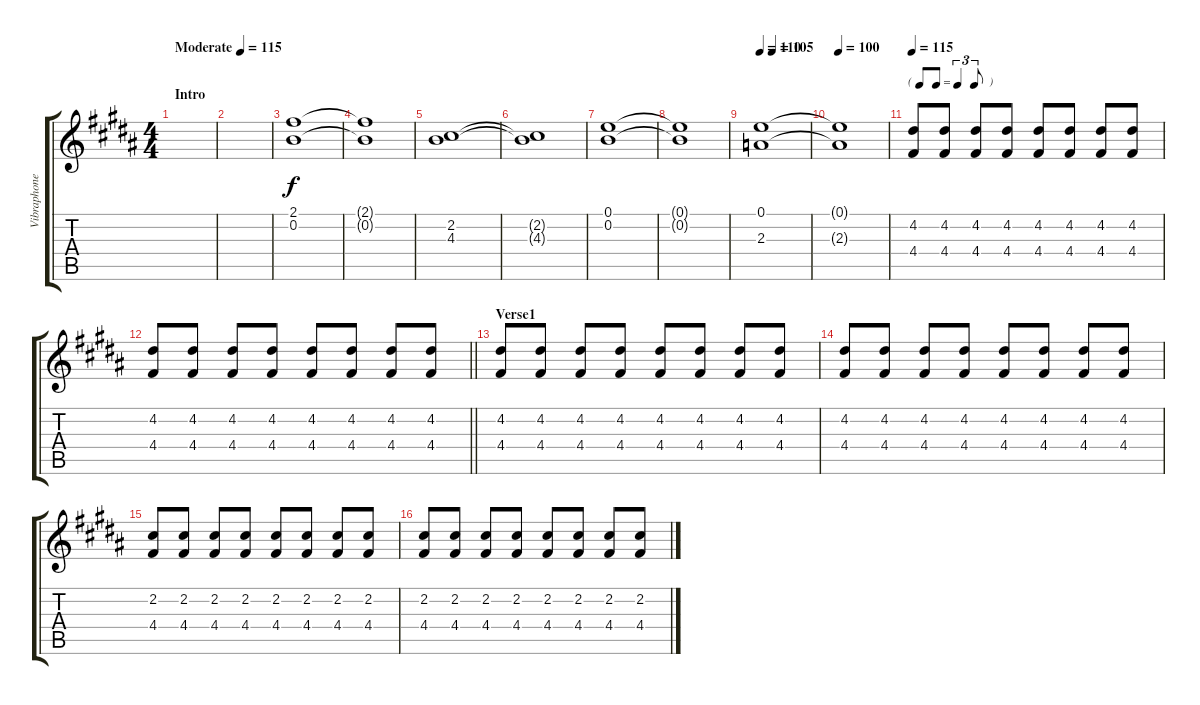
\track ("Vibraphone" "Vibraphone") {instrument vibraphone}
\staff {score tabs}
\tuning (E5 B4 G4 D4 A3 E3) {hide}
\ts (4 4)
\section ("" "Intro")
\tempo (115 "Moderate")
\clef g2
\ks b
|
|
(2.1 0.2).1 |
(2.1{t} 0.2{t}).1 |
(2.2 4.3).1 |
(2.2{t} 4.3{t}).1 |
(0.1 0.2).1 |
(0.1{t} 0.2{t}).1 |
\tempo 110
\tempo (105 0.25)
(0.1 2.3).1 |
\tempo 100
(0.1{t} 2.3{t}).1 |
\tf triplet8th
\tempo 115
(4.2 4.4).8 (4.2 4.4).8 (4.2 4.4).8 (4.2 4.4).8 (4.2 4.4).8 (4.2 4.4).8 (4.2 4.4).8 (4.2 4.4).8 |
\barLineRight lightlight
(4.2 4.4).8 (4.2 4.4).8 (4.2 4.4).8 (4.2 4.4).8 (4.2 4.4).8 (4.2 4.4).8 (4.2 4.4).8 (4.2 4.4).8 |
\section ("" "Verse1")
(4.2 4.4).8 (4.2 4.4).8 (4.2 4.4).8 (4.2 4.4).8 (4.2 4.4).8 (4.2 4.4).8 (4.2 4.4).8 (4.2 4.4).8 |
(4.2 4.4).8 (4.2 4.4).8 (4.2 4.4).8 (4.2 4.4).8 (4.2 4.4).8 (4.2 4.4).8 (4.2 4.4).8 (4.2 4.4).8 |
(2.2 4.4).8 (2.2 4.4).8 (2.2 4.4).8 (2.2 4.4).8 (2.2 4.4).8 (2.2 4.4).8 (2.2 4.4).8 (2.2 4.4).8 |
(2.2 4.4).8 (2.2 4.4).8 (2.2 4.4).8 (2.2 4.4).8 (2.2 4.4).8 (2.2 4.4).8 (2.2 4.4).8 (2.2 4.4).8
